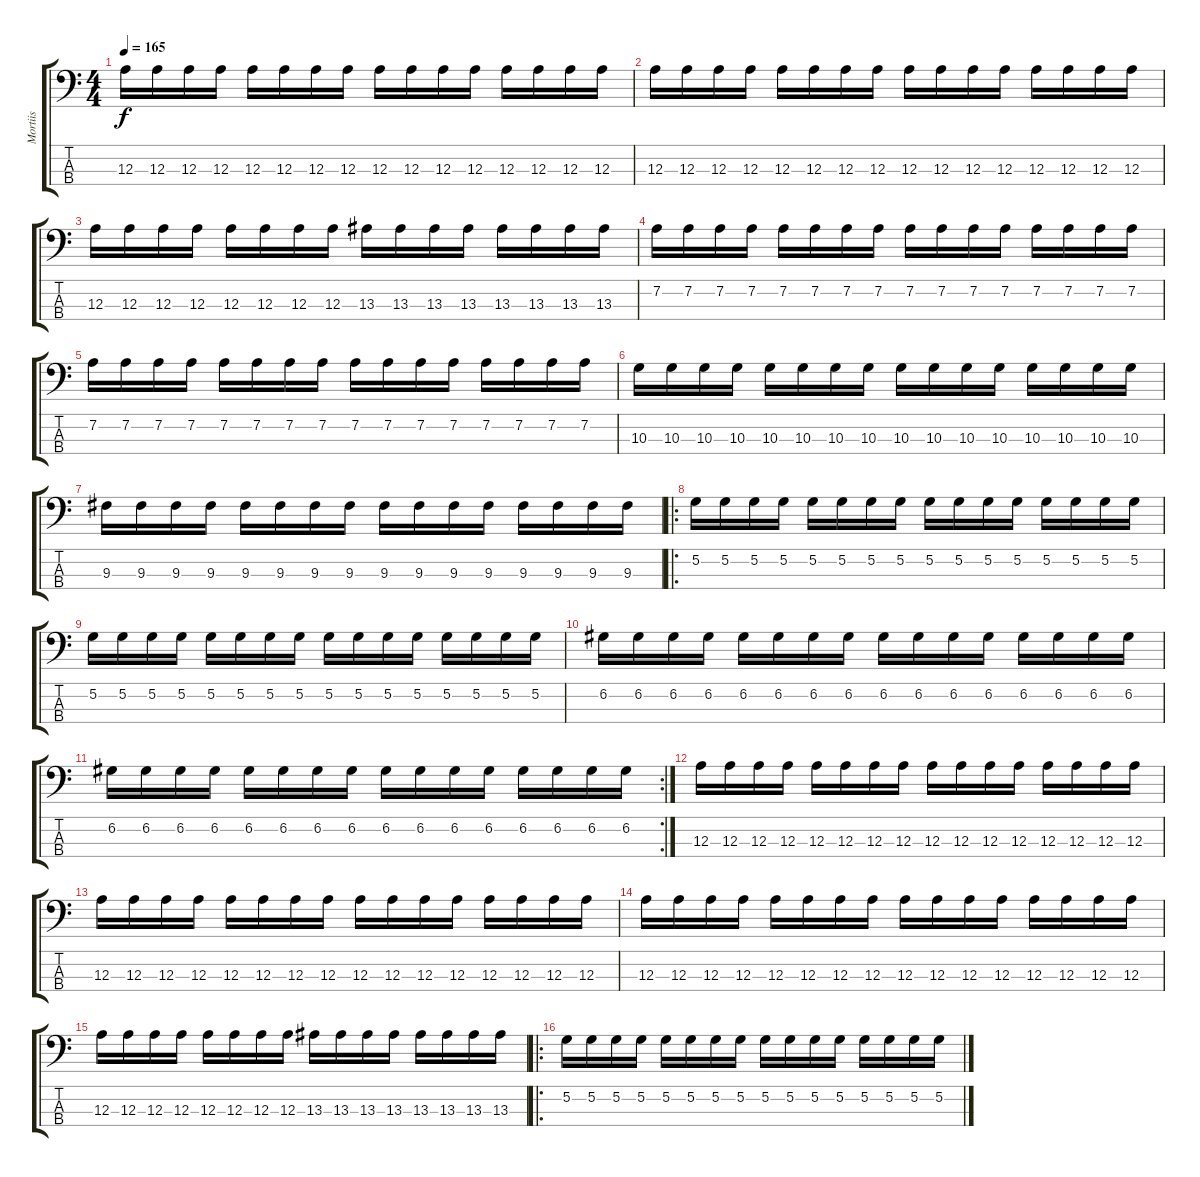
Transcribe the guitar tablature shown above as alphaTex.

\track ("Mortiis" "Mortiis") {instrument electricbassfinger}
\staff {score tabs}
\tuning (G2 D2 A1 E1) {hide}
\ts (4 4)
\tempo 165
\clef f4
\ks c
12.3.16{dy f} 12.3.16 12.3.16 12.3.16 12.3.16 12.3.16 12.3.16 12.3.16 12.3.16 12.3.16 12.3.16 12.3.16 12.3.16 12.3.16 12.3.16 12.3.16 |
12.3.16 12.3.16 12.3.16 12.3.16 12.3.16 12.3.16 12.3.16 12.3.16 12.3.16 12.3.16 12.3.16 12.3.16 12.3.16 12.3.16 12.3.16 12.3.16 |
12.3.16 12.3.16 12.3.16 12.3.16 12.3.16 12.3.16 12.3.16 12.3.16 13.3.16 13.3.16 13.3.16 13.3.16 13.3.16 13.3.16 13.3.16 13.3.16 |
7.2.16 7.2.16 7.2.16 7.2.16 7.2.16 7.2.16 7.2.16 7.2.16 7.2.16 7.2.16 7.2.16 7.2.16 7.2.16 7.2.16 7.2.16 7.2.16 |
7.2.16 7.2.16 7.2.16 7.2.16 7.2.16 7.2.16 7.2.16 7.2.16 7.2.16 7.2.16 7.2.16 7.2.16 7.2.16 7.2.16 7.2.16 7.2.16 |
10.3.16 10.3.16 10.3.16 10.3.16 10.3.16 10.3.16 10.3.16 10.3.16 10.3.16 10.3.16 10.3.16 10.3.16 10.3.16 10.3.16 10.3.16 10.3.16 |
9.3.16 9.3.16 9.3.16 9.3.16 9.3.16 9.3.16 9.3.16 9.3.16 9.3.16 9.3.16 9.3.16 9.3.16 9.3.16 9.3.16 9.3.16 9.3.16 |
\ro
5.2.16 5.2.16 5.2.16 5.2.16 5.2.16 5.2.16 5.2.16 5.2.16 5.2.16 5.2.16 5.2.16 5.2.16 5.2.16 5.2.16 5.2.16 5.2.16 |
5.2.16 5.2.16 5.2.16 5.2.16 5.2.16 5.2.16 5.2.16 5.2.16 5.2.16 5.2.16 5.2.16 5.2.16 5.2.16 5.2.16 5.2.16 5.2.16 |
6.2.16 6.2.16 6.2.16 6.2.16 6.2.16 6.2.16 6.2.16 6.2.16 6.2.16 6.2.16 6.2.16 6.2.16 6.2.16 6.2.16 6.2.16 6.2.16 |
\rc 2
6.2.16 6.2.16 6.2.16 6.2.16 6.2.16 6.2.16 6.2.16 6.2.16 6.2.16 6.2.16 6.2.16 6.2.16 6.2.16 6.2.16 6.2.16 6.2.16 |
12.3.16 12.3.16 12.3.16 12.3.16 12.3.16 12.3.16 12.3.16 12.3.16 12.3.16 12.3.16 12.3.16 12.3.16 12.3.16 12.3.16 12.3.16 12.3.16 |
12.3.16 12.3.16 12.3.16 12.3.16 12.3.16 12.3.16 12.3.16 12.3.16 12.3.16 12.3.16 12.3.16 12.3.16 12.3.16 12.3.16 12.3.16 12.3.16 |
12.3.16 12.3.16 12.3.16 12.3.16 12.3.16 12.3.16 12.3.16 12.3.16 12.3.16 12.3.16 12.3.16 12.3.16 12.3.16 12.3.16 12.3.16 12.3.16 |
12.3.16 12.3.16 12.3.16 12.3.16 12.3.16 12.3.16 12.3.16 12.3.16 13.3.16 13.3.16 13.3.16 13.3.16 13.3.16 13.3.16 13.3.16 13.3.16 |
\ro
5.2.16 5.2.16 5.2.16 5.2.16 5.2.16 5.2.16 5.2.16 5.2.16 5.2.16 5.2.16 5.2.16 5.2.16 5.2.16 5.2.16 5.2.16 5.2.16
